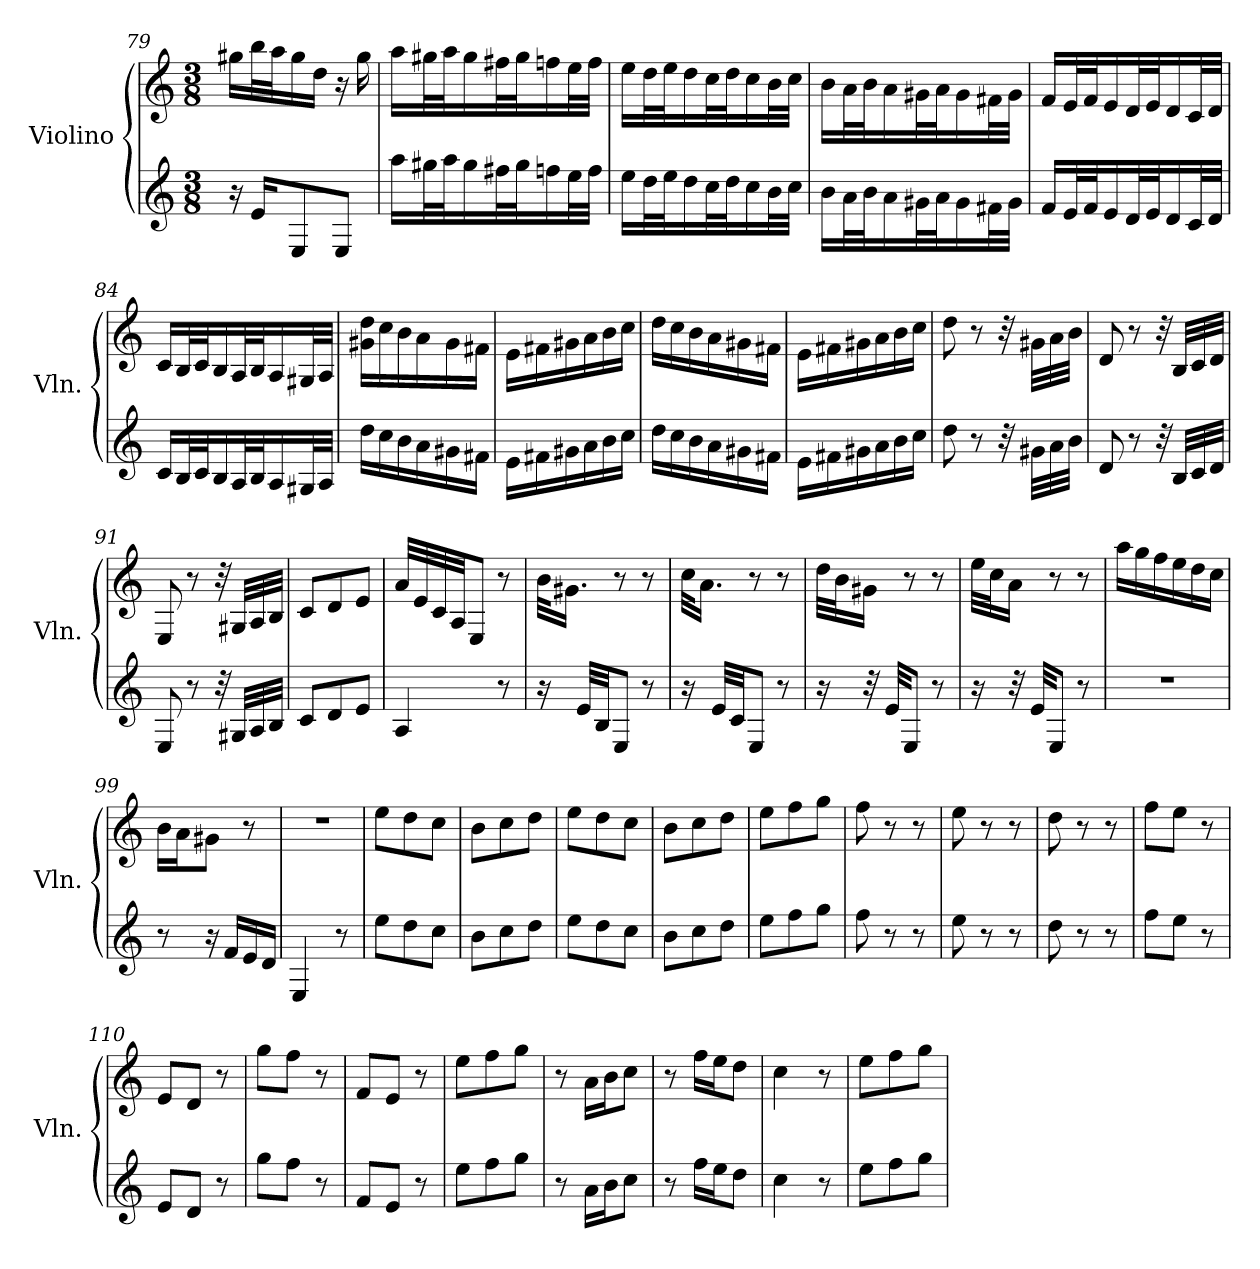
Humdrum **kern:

**kern	**kern
*part2	*part1
*staff2	*staff1
*I"Violino	*I"Violino
*I'Vln.	*I'Vln.
!!LO:LB:g=z
*clefG2	*clefG2
*k[]	*k[]
*M3/8	*M3/8
=79	=79
16r	16gg#X\LL
16e/KL	32bb\L
.	32aa\J
8E/	16gg#\
.	16dd\JJ
8E/J	16r
.	16gg#\
=80	=80
16aa\LL	16aa\LL
32gg#X\L	32gg#X\L
32aa\J	32aa\J
16gg#\	16gg#\
32ff#X\L	32ff#X\L
32gg#\J	32gg#\J
16ffn\	16ffn\
32ee\L	32ee\L
32ff\JJJ	32ff\JJJ
=81	=81
16ee\LL	16ee\LL
32dd\L	32dd\L
32ee\J	32ee\J
16dd\	16dd\
32cc\L	32cc\L
32dd\J	32dd\J
16cc\	16cc\
32b\L	32b\L
32cc\JJJ	32cc\JJJ
=82	=82
16b\LL	16b\LL
32a\L	32a\L
32b\J	32b\J
16a\	16a\
32g#X\L	32g#X\L
32a\J	32a\J
16g#\	16g#\
32f#X\L	32f#X\L
32g#\JJJ	32g#\JJJ
!!LO:PB:g=z
=83	=83
16f/LL	16f/LL
32e/L	32e/L
32f/J	32f/J
16e/	16e/
32d/L	32d/L
32e/J	32e/J
16d/	16d/
32c/L	32c/L
32d/JJJ	32d/JJJ
=84	=84
16c/LL	16c/LL
32B/L	32B/L
32c/J	32c/J
16B/	16B/
32A/L	32A/L
32B/J	32B/J
16A/	16A/
32G#X/L	32G#X/L
32A/JJJ	32A/JJJ
=85	=85
16dd\LL	16g#X\ 16dd\LL
16cc\	16cc\
16b\	16b\
16a\	16a\
16g#X\	16g#\
16f#X\JJ	16f#X\JJ
=86	=86
16e\LL	16e\LL
16f#X\	16f#X\
16g#X\	16g#X\
16a\	16a\
16b\	16b\
16cc\JJ	16cc\JJ
=87	=87
16dd\LL	16dd\LL
16cc\	16cc\
16b\	16b\
16a\	16a\
16g#X\	16g#X\
16f#X\JJ	16f#X\JJ
!!LO:LB:g=z
=88	=88
16e\LL	16e\LL
16f#X\	16f#X\
16g#X\	16g#X\
16a\	16a\
16b\	16b\
16cc\JJ	16cc\JJ
=89	=89
8dd\	8dd\
8r	8r
32r	32r
32g#X\LLL	32g#X\LLL
32a\	32a\
32b\JJJ	32b\JJJ
=90	=90
8d/	8d/
8r	8r
32r	32r
32B/LLL	32B/LLL
32c/	32c/
32d/JJJ	32d/JJJ
=91	=91
8E/	8E/
8r	8r
32r	32r
32G#X/LLL	32G#X/LLL
32A/	32A/
32B/JJJ	32B/JJJ
=92	=92
8c/L	8c/L
8d/	8d/
8e/J	8e/J
=93	=93
4A/	32a/LLL
.	32e/
.	32c/
.	32A/JJ
.	8E/J
8r	8r
!!LO:LB:g=z
=94	=94
16r	32b\KLL
.	16.g#X\JJ
32e/LLL	.
32B/JJ	.
8E/J	8r
8r	8r
=95	=95
16r	32cc\KLL
.	16.a\JJ
32e/LLL	.
32c/JJ	.
8E/J	8r
8r	8r
=96	=96
16r	32dd\LLL
.	32b\J
32r	16g#X\JJ
32e/KKL	.
8E/J	8r
8r	8r
=97	=97
16r	32ee\LLL
.	32cc\J
32r	16a\JJ
32e/KKL	.
8E/J	8r
8r	8r
=98	=98
4.r	16aa\LL
.	16gg\
.	16ff\
.	16ee\
.	16dd\
.	16cc\JJ
=99	=99
*	*MM72
8r	16b\LL
.	16a\J
16r	8g#X\J
16f/LL	.
16e/	8r
16d/JJ	.
!!LO:LB:g=z
=100	=100
4E/	4.r
8r	.
=101	=101
*	*MM64
8ee\L	8ee\L
8dd\	8dd\
8cc\J	8cc\J
=102	=102
8b\L	8b\L
8cc\	8cc\
8dd\J	8dd\J
=103	=103
8ee\L	8ee\L
8dd\	8dd\
8cc\J	8cc\J
=104	=104
8b\L	8b\L
8cc\	8cc\
8dd\J	8dd\J
=105	=105
8ee\L	8ee\L
8ff\	8ff\
8gg\J	8gg\J
=106	=106
8ff\	8ff\
8r	8r
8r	8r
=107	=107
8ee\	8ee\
8r	8r
8r	8r
=108	=108
8dd\	8dd\
8r	8r
8r	8r
=109	=109
8ff\L	8ff\L
8ee\J	8ee\J
8r	8r
!!LO:LB:g=z
=110	=110
8e/L	8e/L
8d/J	8d/J
8r	8r
=111	=111
8gg\L	8gg\L
8ff\J	8ff\J
8r	8r
=112	=112
8f/L	8f/L
8e/J	8e/J
8r	8r
=113	=113
8ee\L	8ee\L
8ff\	8ff\
8gg\J	8gg\J
=114	=114
8r	8r
16a\LL	16a\LL
16b\J	16b\J
8cc\J	8cc\J
=115	=115
8r	8r
16ff\LL	16ff\LL
16ee\J	16ee\J
8dd\J	8dd\J
=116	=116
4cc\	4cc\
8r	8r
=117	=117
8ee\L	8ee\L
8ff\	8ff\
8gg\J	8gg\J
=	=
*-	*-
